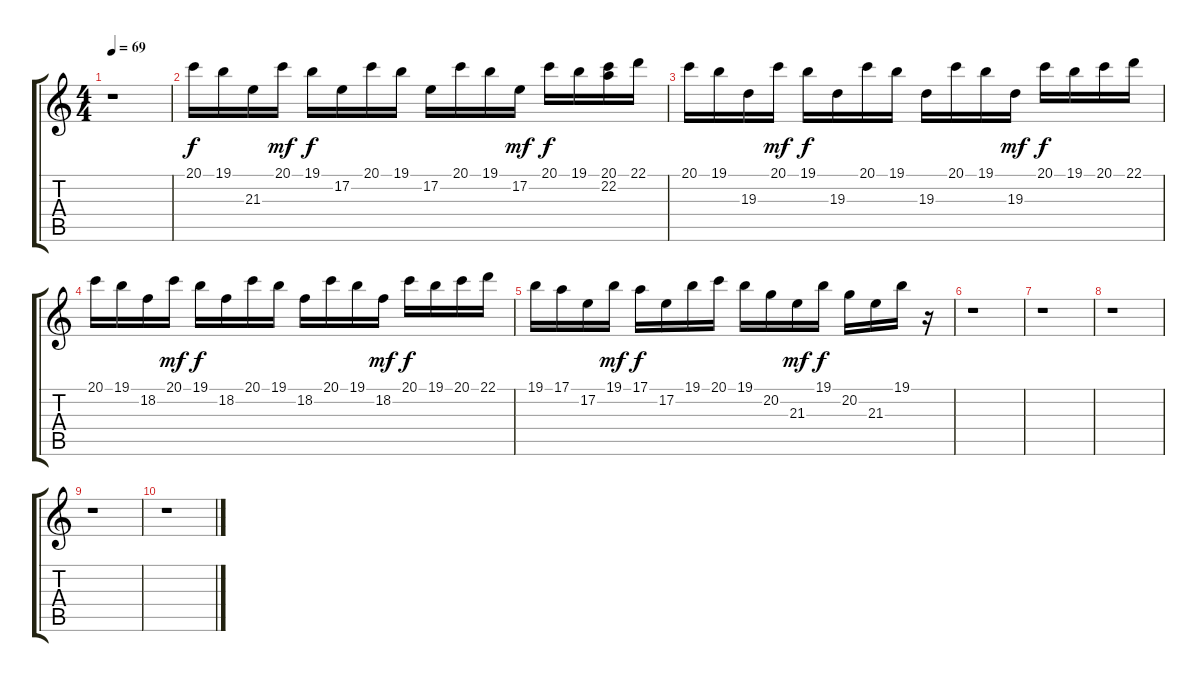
\track "" {instrument brightacousticpiano}
\staff {score tabs}
\tuning (E4 B3 G3 D3 A2 E2) {hide}
\ts (4 4)
\tempo 69
\clef g2
\ks c
r.1{dy f} |
20.1.16{volume 14 balance 10} 19.1.16 21.3.16 20.1.16{dy mf} 19.1.16{dy f} 17.2.16 20.1.16 19.1.16 17.2.16 20.1.16 19.1.16 17.2.16{dy mf} 20.1.16{dy f} 19.1.16 (20.1 22.2).16 22.1.16 |
20.1.16 19.1.16 19.3.16 20.1.16{dy mf} 19.1.16{dy f} 19.3.16 20.1.16 19.1.16 19.3.16 20.1.16 19.1.16 19.3.16{dy mf} 20.1.16{dy f} 19.1.16 20.1.16 22.1.16 |
20.1.16 19.1.16 18.2.16 20.1.16{dy mf} 19.1.16{dy f} 18.2.16 20.1.16 19.1.16 18.2.16 20.1.16 19.1.16 18.2.16{dy mf} 20.1.16{dy f} 19.1.16 20.1.16 22.1.16 |
19.1.16 17.1.16 17.2.16 19.1.16{dy mf} 17.1.16{dy f} 17.2.16 19.1.16 20.1.16 19.1.16 20.2.16 21.3.16{dy mf} 19.1.16{dy f} 20.2.16 21.3.16 19.1.16 r.16 |
r.1 |
r.1 |
r.1 |
r.1 |
r.1
